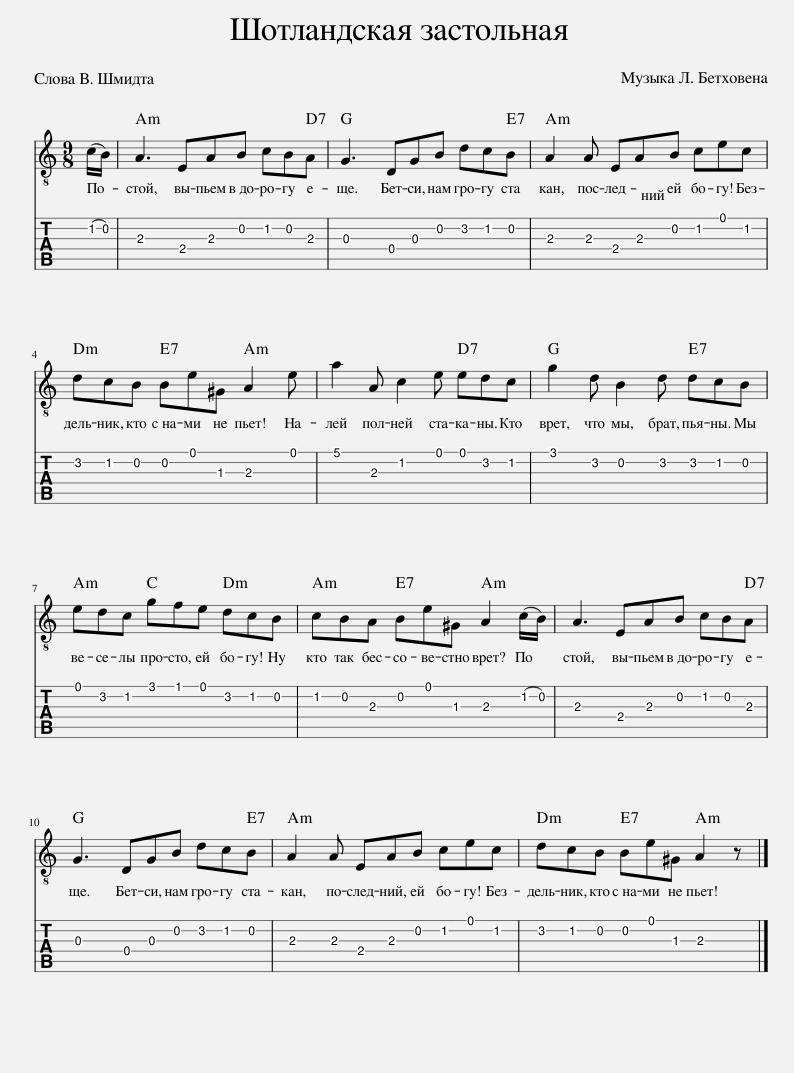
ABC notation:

X:1
%%score { 1 | 2 }
L:1/8
M:9/8
I:linebreak $
K:C
V:1 treble-8
V:2 tab stafflines=6 strings="E2,A2,D3,G3,B3,E4 nostems "
V:1
 (c/B/) | A3 EAB cBA | G3 DGB dcB | A2 A EAB cec |$ dcB Be^G A2 e | %5
 a2 A c2 e edc | g2 d B2 d dcB |$ edc gfe dcB | cBA Be^G A2 (c/B/) | A3 EAB cBA |$ %10
 G3 DGB dcB | A2 A EAB cec | dcB Be^G A2 z |] %13
V:2
 (!2!C/ !2!B,/) | !3!A,3 !4!E, !3!A, !2!B, !2!C !2!B, !3!A, | !3!G,3 !4!D, !3!G, !2!B, !2!D !2!C !2!B, | !3!A,2 !3!A, !4!E, !3!A, !2!B, !2!C !1!E !2!C |$ !2!D !2!C !2!B, !2!B, !1!E !3!^G, !3!A,2 !1!E | %5
 !1!A2 !3!A, !2!C2 !1!E !1!E !2!D !2!C | !1!G2 !2!D !2!B,2 !2!D !2!D !2!C !2!B, |$ !1!E !2!D !2!C !1!G !1!F !1!E !2!D !2!C !2!B, | !2!C !2!B, !3!A, !2!B, !1!E !3!^G, !3!A,2 (!2!C/ !2!B,/) | !3!A,3 !4!E, !3!A, !2!B, !2!C !2!B, !3!A, |$ %10
 !3!G,3 !4!D, !3!G, !2!B, !2!D !2!C !2!B, | !3!A,2 !3!A, !4!E, !3!A, !2!B, !2!C !1!E !2!C | !2!D !2!C !2!B, !2!B, !1!E !3!^G, !3!A,2 x |] %13
